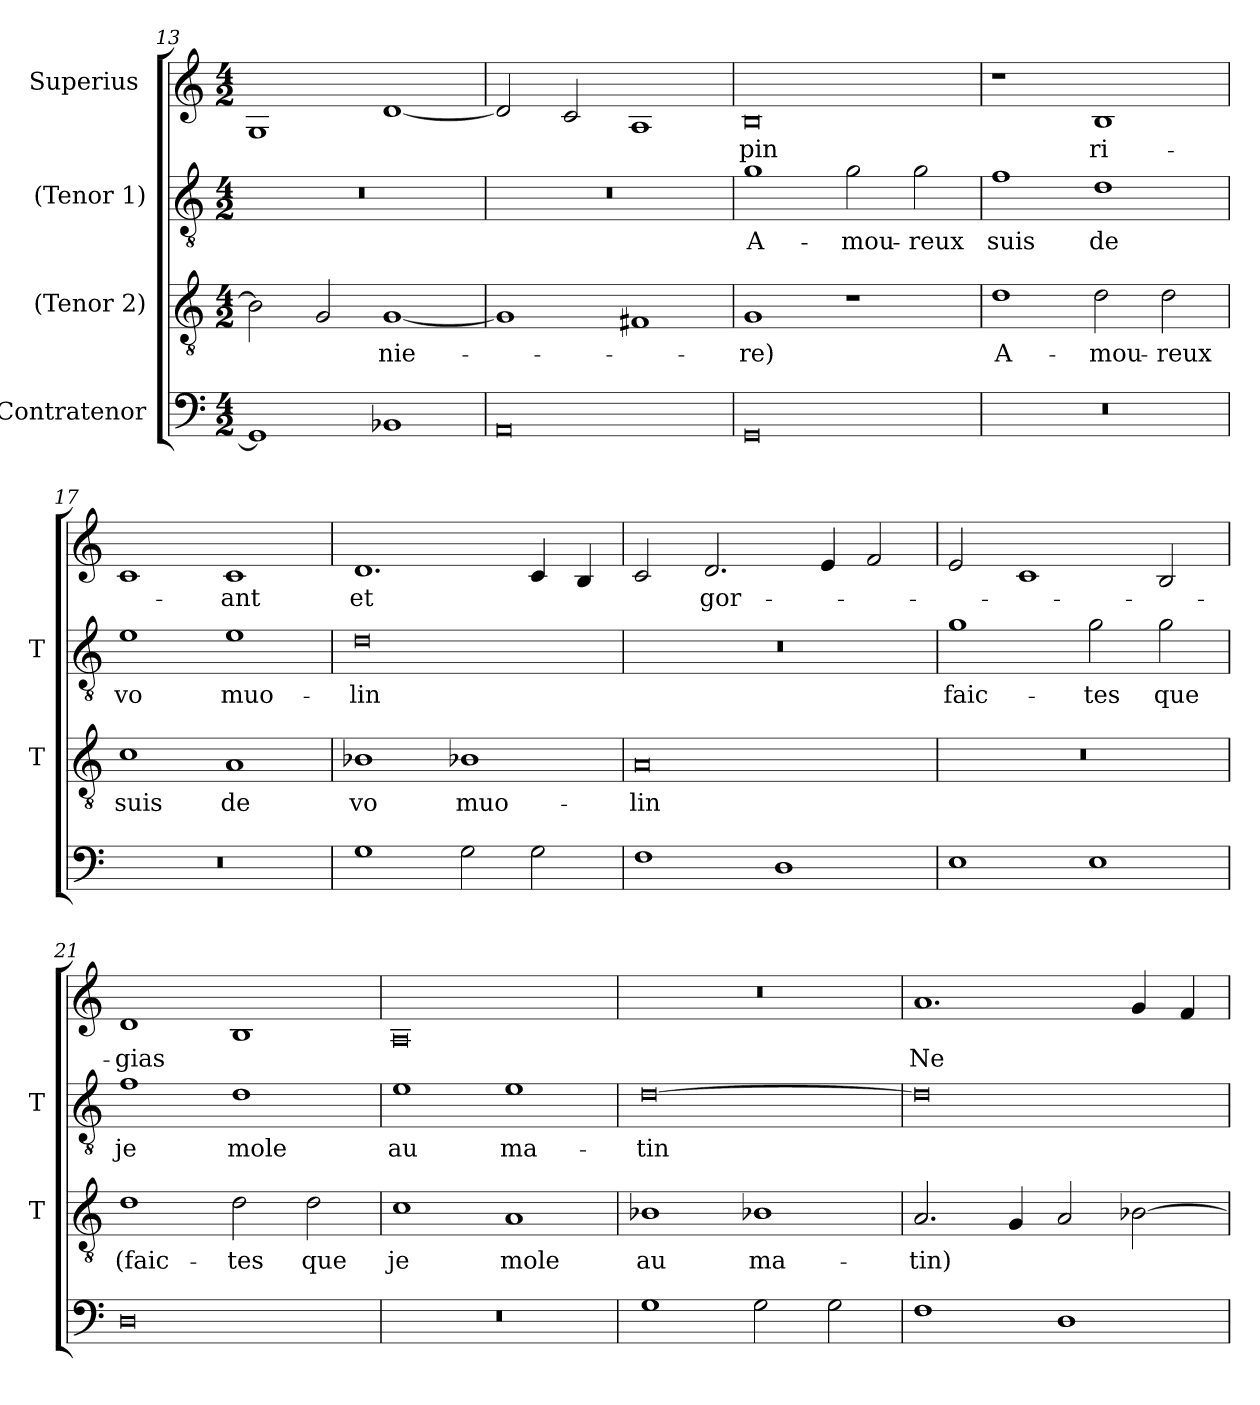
**kern	**kern	**text	**kern	**text	**kern	**text
*part4	*part3	*part3	*part2	*part2	*part1	*part1
*staff4	*staff3	*staff3	*staff2	*staff2	*staff1	*staff1
*I"Contratenor	*I"(Tenor 2)	*	*I"(Tenor 1)	*	*I"Superius 	*
*	*I'T	*	*I'T	*	*	*
*clefF4	*clefGv2	*	*clefGv2	*	*clefG2	*
*M4/2	*M4/2	*	*M4/2	*	*M4/2	*
=13	=13	=13	=13	=13	=13	=13
1GG]	2B-]	.	0r	.	1G	.
.	2G	.	.	.	.	.
1BB-X	[1G	-nie-	.	.	[1d	.
=14	=14	=14	=14	=14	=14	=14
0AA	1G]	.	0r	.	2d]	.
.	.	.	.	.	2c	.
.	1F#X	.	.	.	1A	.
=15	=15	=15	=15	=15	=15	=15
0GG	1G	-re)	1g	A-	0B	-pin
.	1r	.	2g	-mou-	.	.
.	.	.	2g	-reux	.	.
=16	=16	=16	=16	=16	=16	=16
0r	1d	A-	1f	-suis	1r	.
.	2d	-mou-	1d	-de	1B	ri-
.	2d	-reux	.	.	.	.
=17	=17	=17	=17	=17	=17	=17
0r	1c	-suis	1e	-vo	1c	.
.	1A	-de	1e	muo-	1c	-ant
=18	=18	=18	=18	=18	=18	=18
1G	1B-X	-vo	0d	-lin	1.d	-et
2G	1B-X	muo-	.	.	.	.
2G	.	.	.	.	4c	.
.	.	.	.	.	4B	.
=19	=19	=19	=19	=19	=19	=19
1F	0A	-lin	0r	.	2c	.
.	.	.	.	.	2.d	gor-
1D	.	.	.	.	.	.
.	.	.	.	.	4e	.
.	.	.	.	.	2f	.
=20	=20	=20	=20	=20	=20	=20
1E	0r	.	1g	faic-	2e	.
.	.	.	.	.	1c	.
1E	.	.	2g	-tes	.	.
.	.	.	2g	-que	2B	.
=21	=21	=21	=21	=21	=21	=21
0D	1d	(faic-	1f	-je	1d	-gias
.	2d	-tes	1d	-mole	1B	.
.	2d	-que	.	.	.	.
=22	=22	=22	=22	=22	=22	=22
0r	1c	-je	1e	-au	0A	.
.	1A	-mole	1e	ma-	.	.
=23	=23	=23	=23	=23	=23	=23
1G	1B-X	-au	[0d	-tin	0r	.
2G	1B-X	ma-	.	.	.	.
2G	.	.	.	.	.	.
=24	=24	=24	=24	=24	=24	=24
1F	2.A	-tin)	0d]	.	1.a	-Ne
.	4G	.	.	.	.	.
1D	2A	.	.	.	.	.
.	[2B-X	.	.	.	4g	.
.	.	.	.	.	4f	.
=	=	=	=	=	=	=
*-	*-	*-	*-	*-	*-	*-
